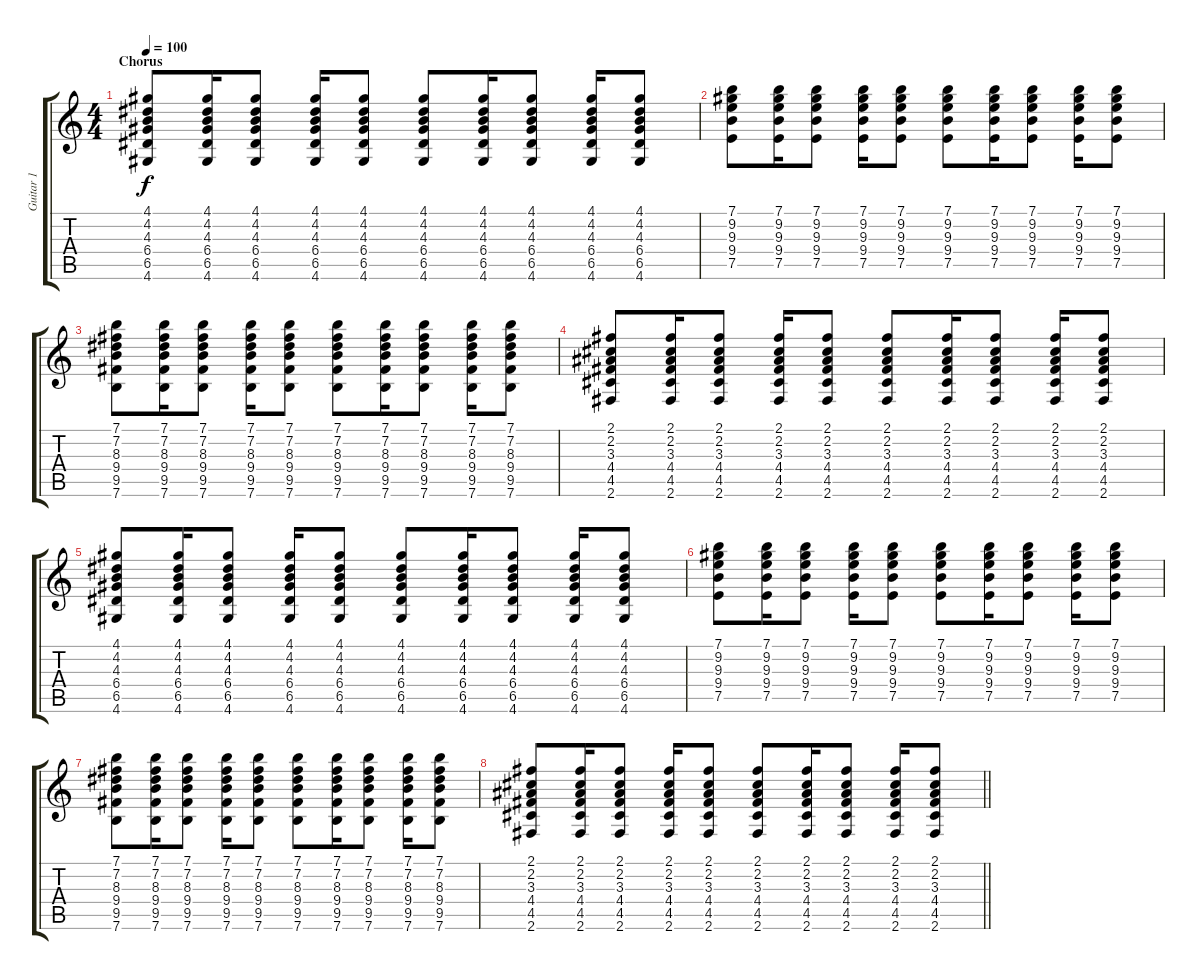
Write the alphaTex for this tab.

\track ("Guitar 1" "Guitar 1") {instrument overdrivenguitar}
\staff {score tabs}
\tuning (E4 B3 G3 D3 A2 E2) {hide}
\ts (4 4)
\section ("" "Chorus")
\tempo 100
\clef g2
\ks c
(4.1 4.2 4.3 6.4 6.5 4.6).8{dy f} (4.1 4.2 4.3 6.4 6.5 4.6).16 (4.1 4.2 4.3 6.4 6.5 4.6).8 (4.1 4.2 4.3 6.4 6.5 4.6).16 (4.1 4.2 4.3 6.4 6.5 4.6).8 (4.1 4.2 4.3 6.4 6.5 4.6).8 (4.1 4.2 4.3 6.4 6.5 4.6).16 (4.1 4.2 4.3 6.4 6.5 4.6).8 (4.1 4.2 4.3 6.4 6.5 4.6).16 (4.1 4.2 4.3 6.4 6.5 4.6).8 |
(7.1 9.2 9.3 9.4 7.5).8 (7.1 9.2 9.3 9.4 7.5).16 (7.1 9.2 9.3 9.4 7.5).8 (7.1 9.2 9.3 9.4 7.5).16 (7.1 9.2 9.3 9.4 7.5).8 (7.1 9.2 9.3 9.4 7.5).8 (7.1 9.2 9.3 9.4 7.5).16 (7.1 9.2 9.3 9.4 7.5).8 (7.1 9.2 9.3 9.4 7.5).16 (7.1 9.2 9.3 9.4 7.5).8 |
(7.1 7.2 8.3 9.4 9.5 7.6).8 (7.1 7.2 8.3 9.4 9.5 7.6).16 (7.1 7.2 8.3 9.4 9.5 7.6).8 (7.1 7.2 8.3 9.4 9.5 7.6).16 (7.1 7.2 8.3 9.4 9.5 7.6).8 (7.1 7.2 8.3 9.4 9.5 7.6).8 (7.1 7.2 8.3 9.4 9.5 7.6).16 (7.1 7.2 8.3 9.4 9.5 7.6).8 (7.1 7.2 8.3 9.4 9.5 7.6).16 (7.1 7.2 8.3 9.4 9.5 7.6).8 |
(2.1 2.2 3.3 4.4 4.5 2.6).8 (2.1 2.2 3.3 4.4 4.5 2.6).16 (2.1 2.2 3.3 4.4 4.5 2.6).8 (2.1 2.2 3.3 4.4 4.5 2.6).16 (2.1 2.2 3.3 4.4 4.5 2.6).8 (2.1 2.2 3.3 4.4 4.5 2.6).8 (2.1 2.2 3.3 4.4 4.5 2.6).16 (2.1 2.2 3.3 4.4 4.5 2.6).8 (2.1 2.2 3.3 4.4 4.5 2.6).16 (2.1 2.2 3.3 4.4 4.5 2.6).8 |
(4.1 4.2 4.3 6.4 6.5 4.6).8 (4.1 4.2 4.3 6.4 6.5 4.6).16 (4.1 4.2 4.3 6.4 6.5 4.6).8 (4.1 4.2 4.3 6.4 6.5 4.6).16 (4.1 4.2 4.3 6.4 6.5 4.6).8 (4.1 4.2 4.3 6.4 6.5 4.6).8 (4.1 4.2 4.3 6.4 6.5 4.6).16 (4.1 4.2 4.3 6.4 6.5 4.6).8 (4.1 4.2 4.3 6.4 6.5 4.6).16 (4.1 4.2 4.3 6.4 6.5 4.6).8 |
(7.1 9.2 9.3 9.4 7.5).8 (7.1 9.2 9.3 9.4 7.5).16 (7.1 9.2 9.3 9.4 7.5).8 (7.1 9.2 9.3 9.4 7.5).16 (7.1 9.2 9.3 9.4 7.5).8 (7.1 9.2 9.3 9.4 7.5).8 (7.1 9.2 9.3 9.4 7.5).16 (7.1 9.2 9.3 9.4 7.5).8 (7.1 9.2 9.3 9.4 7.5).16 (7.1 9.2 9.3 9.4 7.5).8 |
(7.1 7.2 8.3 9.4 9.5 7.6).8 (7.1 7.2 8.3 9.4 9.5 7.6).16 (7.1 7.2 8.3 9.4 9.5 7.6).8 (7.1 7.2 8.3 9.4 9.5 7.6).16 (7.1 7.2 8.3 9.4 9.5 7.6).8 (7.1 7.2 8.3 9.4 9.5 7.6).8 (7.1 7.2 8.3 9.4 9.5 7.6).16 (7.1 7.2 8.3 9.4 9.5 7.6).8 (7.1 7.2 8.3 9.4 9.5 7.6).16 (7.1 7.2 8.3 9.4 9.5 7.6).8 |
\barLineRight lightlight
(2.1 2.2 3.3 4.4 4.5 2.6).8 (2.1 2.2 3.3 4.4 4.5 2.6).16 (2.1 2.2 3.3 4.4 4.5 2.6).8 (2.1 2.2 3.3 4.4 4.5 2.6).16 (2.1 2.2 3.3 4.4 4.5 2.6).8 (2.1 2.2 3.3 4.4 4.5 2.6).8 (2.1 2.2 3.3 4.4 4.5 2.6).16 (2.1 2.2 3.3 4.4 4.5 2.6).8 (2.1 2.2 3.3 4.4 4.5 2.6).16 (2.1 2.2 3.3 4.4 4.5 2.6).8
